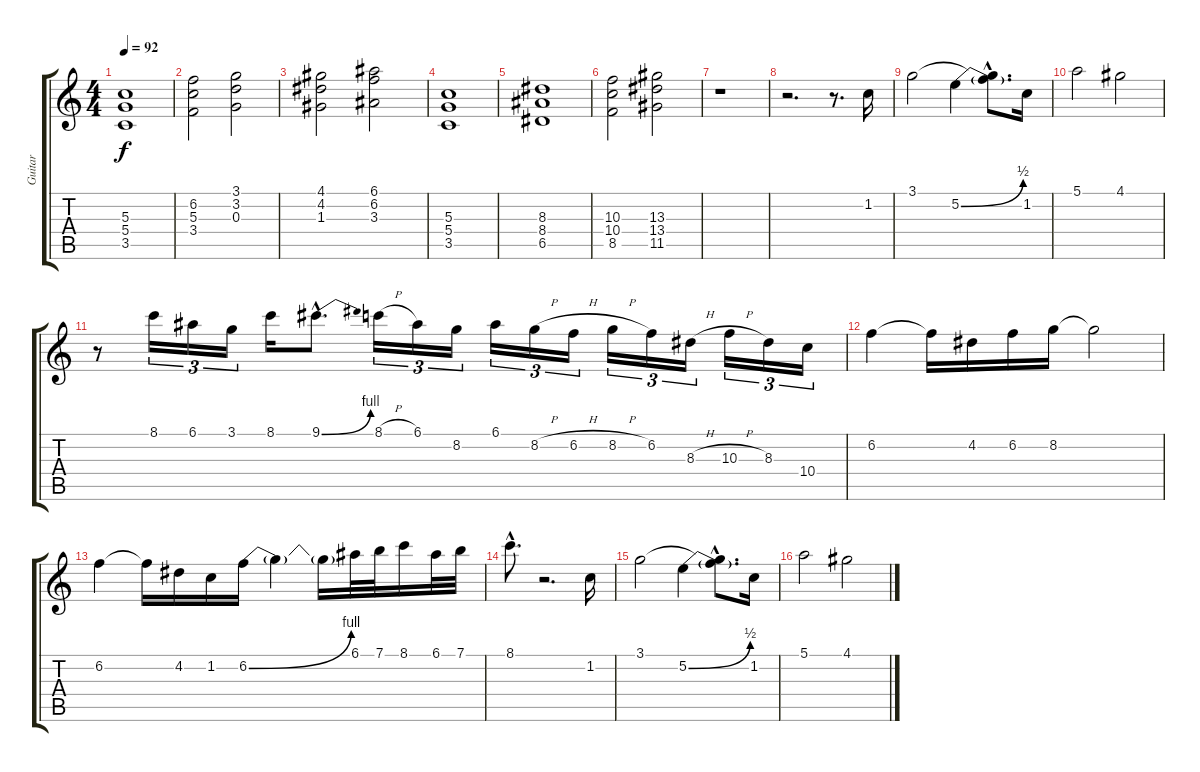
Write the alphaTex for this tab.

\track ("Guitar" "Guitar") {instrument distortionguitar}
\staff {score tabs}
\tuning (E4 B3 G3 D3 A2 E2) {hide}
\ts (4 4)
\tempo 92
\clef g2
\ks c
(5.3 5.4 3.5).1{dy f} |
(6.2 5.3 3.4).2 (3.1 3.2 0.3).2 |
(4.1 4.2 1.3).2 (6.1 6.2 3.3).2 |
(5.3 5.4 3.5).1 |
(8.3 8.4 6.5).1 |
(10.3 10.4 8.5).2 (13.3 13.4 11.5).2 |
r.1 |
r.2{d} r.8{d} 1.2.16 |
3.1.2 5.2{be (bend 0 0 60 2)}.4 (3.1{hac t} 5.2{hac t}).8{d} 1.2.16 |
5.1.2 4.1.2 |
r.8 8.1.16{tu (3 2)} 6.1.16{tu (3 2)} 3.1.16{tu (3 2)} 8.1.16 9.1{be (bend 0 0 60 4) hac}.8{d} 8.1{h}.16{tu (3 2)} 6.1.16{tu (3 2)} 8.2.16{tu (3 2)} 6.1.16{tu (3 2)} 8.2{h}.16{tu (3 2)} 6.2{h}.16{tu (3 2)} 8.2{h}.16{tu (3 2)} 6.2.16{tu (3 2)} 8.3{h}.16{tu (3 2)} 10.3{h}.16{tu (3 2)} 8.3.16{tu (3 2)} 10.4.16{tu (3 2)} |
6.2.4 6.2{t}.16 4.2.16 6.2.16 8.2.16 8.2{t}.2 |
6.2.4 6.2{t}.16 4.2.16 1.2.16 6.2{be (bend 0 0 60 4)}.16 6.2{t}.4 6.2{t}.16 6.1.32 7.1.32 8.1.16 6.1.32 7.1.32 |
8.1{hac}.8{d} r.2{d} 1.2.16 |
3.1.2 5.2{be (bend 0 0 60 2)}.4 (3.1{hac t} 5.2{hac t}).8{d} 1.2.16 |
5.1.2 4.1.2
